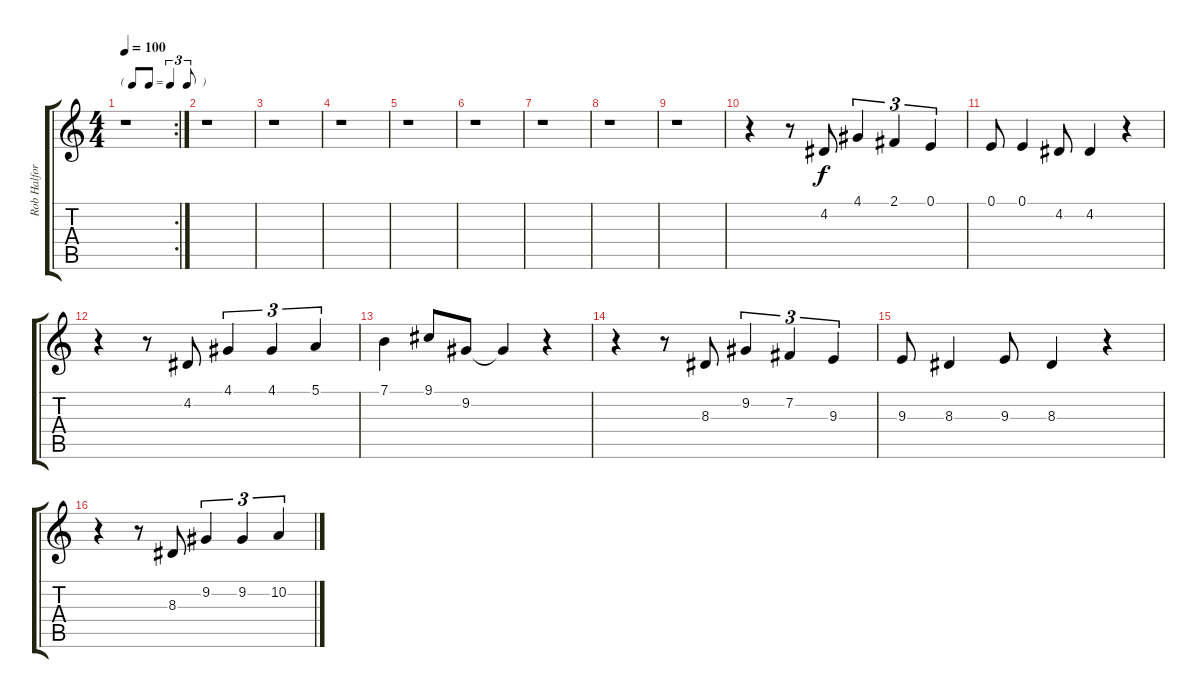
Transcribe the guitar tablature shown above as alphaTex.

\track ("Rob Halford" "Rob Halfor") {instrument lead6voice}
\staff {score tabs}
\tuning (E4 B3 G3 D3 A2 E2) {hide}
\rc 2
\ts (4 4)
\tf triplet8th
\tempo 100
\clef g2
\ks c
r.1{dy f instrument lead6voice} |
r.1 |
r.1 |
r.1 |
r.1 |
r.1 |
r.1 |
r.1 |
r.1 |
r.4 r.8 4.2.8 4.1.4{tu (3 2)} 2.1.4{tu (3 2)} 0.1.4{tu (3 2)} |
0.1.8 0.1.4 4.2.8 4.2.4 r.4 |
r.4 r.8 4.2.8 4.1.4{tu (3 2)} 4.1.4{tu (3 2)} 5.1.4{tu (3 2)} |
7.1.4 9.1.8 9.2.8 9.2{t}.4 r.4 |
r.4 r.8 8.3.8 9.2.4{tu (3 2)} 7.2.4{tu (3 2)} 9.3.4{tu (3 2)} |
9.3.8 8.3.4 9.3.8 8.3.4 r.4 |
r.4 r.8 8.3.8 9.2.4{tu (3 2)} 9.2.4{tu (3 2)} 10.2.4{tu (3 2)}
